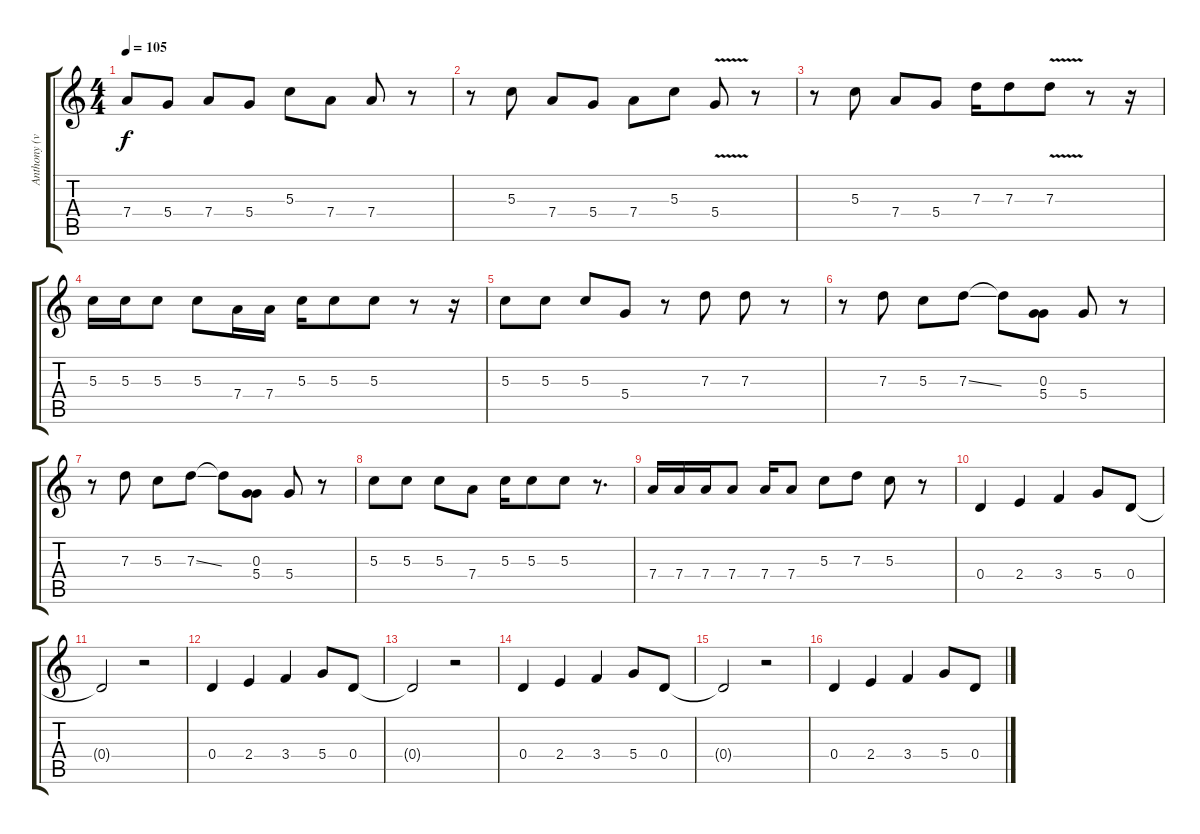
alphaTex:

\track ("Anthony (voice)" "Anthony (v") {instrument fretlessbass}
\staff {score tabs}
\tuning (E4 B3 G3 D3 A2 E2) {hide}
\ts (4 4)
\tempo 105
\clef g2
\ks c
7.4.8{dy f} 5.4.8 7.4.8 5.4.8 5.3.8 7.4.8 7.4.8 r.8 |
r.8 5.3.8 7.4.8 5.4.8 7.4.8 5.3.8 5.4{v}.8 r.8 |
r.8 5.3.8 7.4.8 5.4.8 7.3.16 7.3.8 7.3{v}.8 r.8 r.16 |
5.3.16 5.3.16 5.3.8 5.3.8 7.4.16 7.4.16 5.3.16 5.3.8 5.3.8 r.8 r.16 |
5.3.8 5.3.8 5.3.8 5.4.8 r.8 7.3.8 7.3.8 r.8 |
r.8 7.3.8 5.3.8 7.3{ss}.8 7.3{t}.8 (0.3 5.4).8 5.4.8 r.8 |
r.8 7.3.8 5.3.8 7.3{ss}.8 7.3{t}.8 (0.3 5.4).8 5.4.8 r.8 |
5.3.8 5.3.8 5.3.8 7.4.8 5.3.16 5.3.8 5.3.8 r.8{d} |
7.4.16 7.4.16 7.4.16 7.4.8 7.4.16 7.4.8 5.3.8 7.3.8 5.3.8 r.8 |
0.4.4 2.4.4 3.4.4 5.4.8 0.4.8 |
0.4{t}.2 r.2 |
0.4.4 2.4.4 3.4.4 5.4.8 0.4.8 |
0.4{t}.2 r.2 |
0.4.4 2.4.4 3.4.4 5.4.8 0.4.8 |
0.4{t}.2 r.2 |
0.4.4 2.4.4 3.4.4 5.4.8 0.4.8
